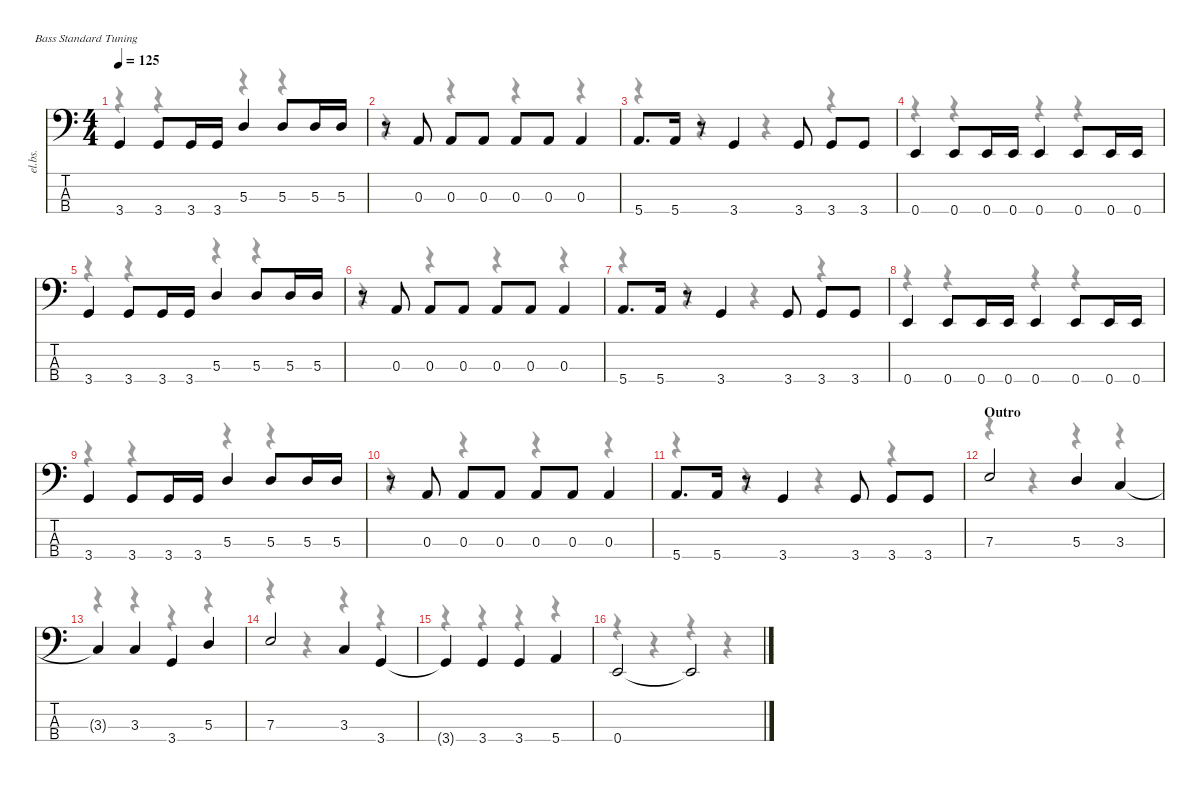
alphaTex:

\defaultSystemsLayout 4
\hideDynamics
\bracketExtendMode nobrackets
\otherSystemsTrackNameOrientation horizontal
\track ("Bass" "el.bs.") {instrument electricbasspick}
\staff {score tabs}
\tuning (G2 D2 A1 E1)
\voice
\ts (4 4)
\tempo 125
\clef f4
\ks c
3.4.4{dy f beam Up} 3.4.8{beam Up} 3.4.16{beam Up} 3.4.16{beam Up} 5.3.4{beam Up} 5.3.8{beam Up} 5.3.16{beam Up} 5.3.16{beam Up} |
r.8{beam Up} 0.3.8{beam Up} 0.3.8{beam Up} 0.3.8{beam Up} 0.3.8{beam Up} 0.3.8{beam Up} 0.3.4{beam Up} |
5.4.8{d beam Up} 5.4.16{beam Up} r.8{beam Up} 3.4.4{beam Up} 3.4.8{beam Up} 3.4.8{beam Up} 3.4.8{beam Up} |
0.4.4{beam Up} 0.4.8{beam Up} 0.4.16{beam Up} 0.4.16{beam Up} 0.4.4{beam Up} 0.4.8{beam Up} 0.4.16{beam Up} 0.4.16{beam Up} |
3.4.4{beam Up} 3.4.8{beam Up} 3.4.16{beam Up} 3.4.16{beam Up} 5.3.4{beam Up} 5.3.8{beam Up} 5.3.16{beam Up} 5.3.16{beam Up} |
r.8{beam Up} 0.3.8{beam Up} 0.3.8{beam Up} 0.3.8{beam Up} 0.3.8{beam Up} 0.3.8{beam Up} 0.3.4{beam Up} |
5.4.8{d beam Up} 5.4.16{beam Up} r.8{beam Up} 3.4.4{beam Up} 3.4.8{beam Up} 3.4.8{beam Up} 3.4.8{beam Up} |
0.4.4{beam Up} 0.4.8{beam Up} 0.4.16{beam Up} 0.4.16{beam Up} 0.4.4{beam Up} 0.4.8{beam Up} 0.4.16{beam Up} 0.4.16{beam Up} |
3.4.4{beam Up} 3.4.8{beam Up} 3.4.16{beam Up} 3.4.16{beam Up} 5.3.4{beam Up} 5.3.8{beam Up} 5.3.16{beam Up} 5.3.16{beam Up} |
r.8{beam Up} 0.3.8{beam Up} 0.3.8{beam Up} 0.3.8{beam Up} 0.3.8{beam Up} 0.3.8{beam Up} 0.3.4{beam Up} |
5.4.8{d beam Up} 5.4.16{beam Up} r.8{beam Up} 3.4.4{beam Up} 3.4.8{beam Up} 3.4.8{beam Up} 3.4.8{beam Up} |
\section ("" "Outro")
7.3.2{beam Up} 5.3.4{beam Up} 3.3.4{beam Up} |
3.3{t}.4{beam Up} 3.3.4{beam Up} 3.4.4{beam Up} 5.3.4{beam Up} |
7.3.2{beam Up} 3.3.4{beam Up} 3.4.4{beam Up} |
3.4{t}.4{beam Up} 3.4.4{beam Up} 3.4.4{beam Up} 5.4.4{beam Up} |
0.4.2{beam Up} 0.4{t}.2{beam Up}
\voice
\clef f4
\ottava regular
\simile none
\ks c
r.4{dy mf beam Down} r.4{beam Down} r.4{beam Down} r.4{beam Down} |
r.4{beam Down} r.4{beam Down} r.4{beam Down} r.4{beam Down} |
r.4{beam Down} r.4{beam Down} r.4{beam Down} r.4{beam Down} |
r.4{beam Down} r.4{beam Down} r.4{beam Down} r.4{beam Down} |
r.4{beam Down} r.4{beam Down} r.4{beam Down} r.4{beam Down} |
r.4{beam Down} r.4{beam Down} r.4{beam Down} r.4{beam Down} |
r.4{beam Down} r.4{beam Down} r.4{beam Down} r.4{beam Down} |
r.4{beam Down} r.4{beam Down} r.4{beam Down} r.4{beam Down} |
r.4{beam Down} r.4{beam Down} r.4{beam Down} r.4{beam Down} |
r.4{beam Down} r.4{beam Down} r.4{beam Down} r.4{beam Down} |
r.4{beam Down} r.4{beam Down} r.4{beam Down} r.4{beam Down} |
r.4{beam Down} r.4{beam Down} r.4{beam Down} r.4{beam Down} |
r.4{beam Down} r.4{beam Down} r.4{beam Down} r.4{beam Down} |
r.4{beam Down} r.4{beam Down} r.4{beam Down} r.4{beam Down} |
r.4{beam Down} r.4{beam Down} r.4{beam Down} r.4{beam Down} |
r.4{beam Down} r.4{beam Down} r.4{beam Down} r.4{beam Down}
